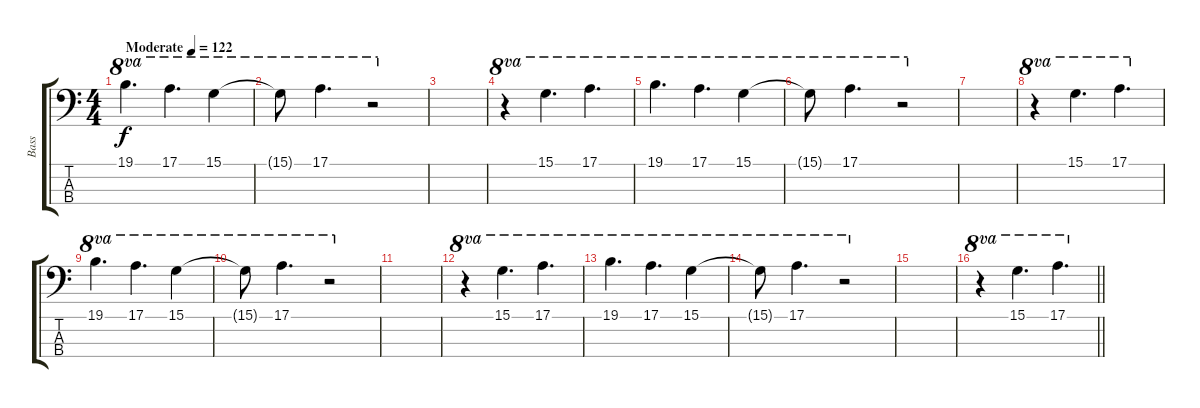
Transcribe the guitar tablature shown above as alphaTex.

\track ("Bass" "Bass") {instrument electricbassfinger}
\staff {score tabs}
\tuning (E2 B1 Gb1 B0) {hide}
\ts (4 4)
\tempo (122 "Moderate")
\clef f4
\ks c
19.1.4{d ot 8va dy f instrument electricbassfinger} 17.1.4{d ot 8va} 15.1.4{ot 8va} |
15.1{t}.8{ot 8va} 17.1.4{d ot 8va} r.2{ot 8va} |
|
r.4{ot 8va} 15.1.4{d ot 8va} 17.1.4{d ot 8va} |
19.1.4{d ot 8va} 17.1.4{d ot 8va} 15.1.4{ot 8va} |
15.1{t}.8{ot 8va} 17.1.4{d ot 8va} r.2{ot 8va} |
|
r.4{ot 8va} 15.1.4{d ot 8va} 17.1.4{d ot 8va} |
19.1.4{d ot 8va} 17.1.4{d ot 8va} 15.1.4{ot 8va} |
15.1{t}.8{ot 8va} 17.1.4{d ot 8va} r.2{ot 8va} |
|
r.4{ot 8va} 15.1.4{d ot 8va} 17.1.4{d ot 8va} |
19.1.4{d ot 8va} 17.1.4{d ot 8va} 15.1.4{ot 8va} |
15.1{t}.8{ot 8va} 17.1.4{d ot 8va} r.2{ot 8va} |
|
\barLineRight lightlight
r.4{ot 8va} 15.1.4{d ot 8va} 17.1.4{d ot 8va}
